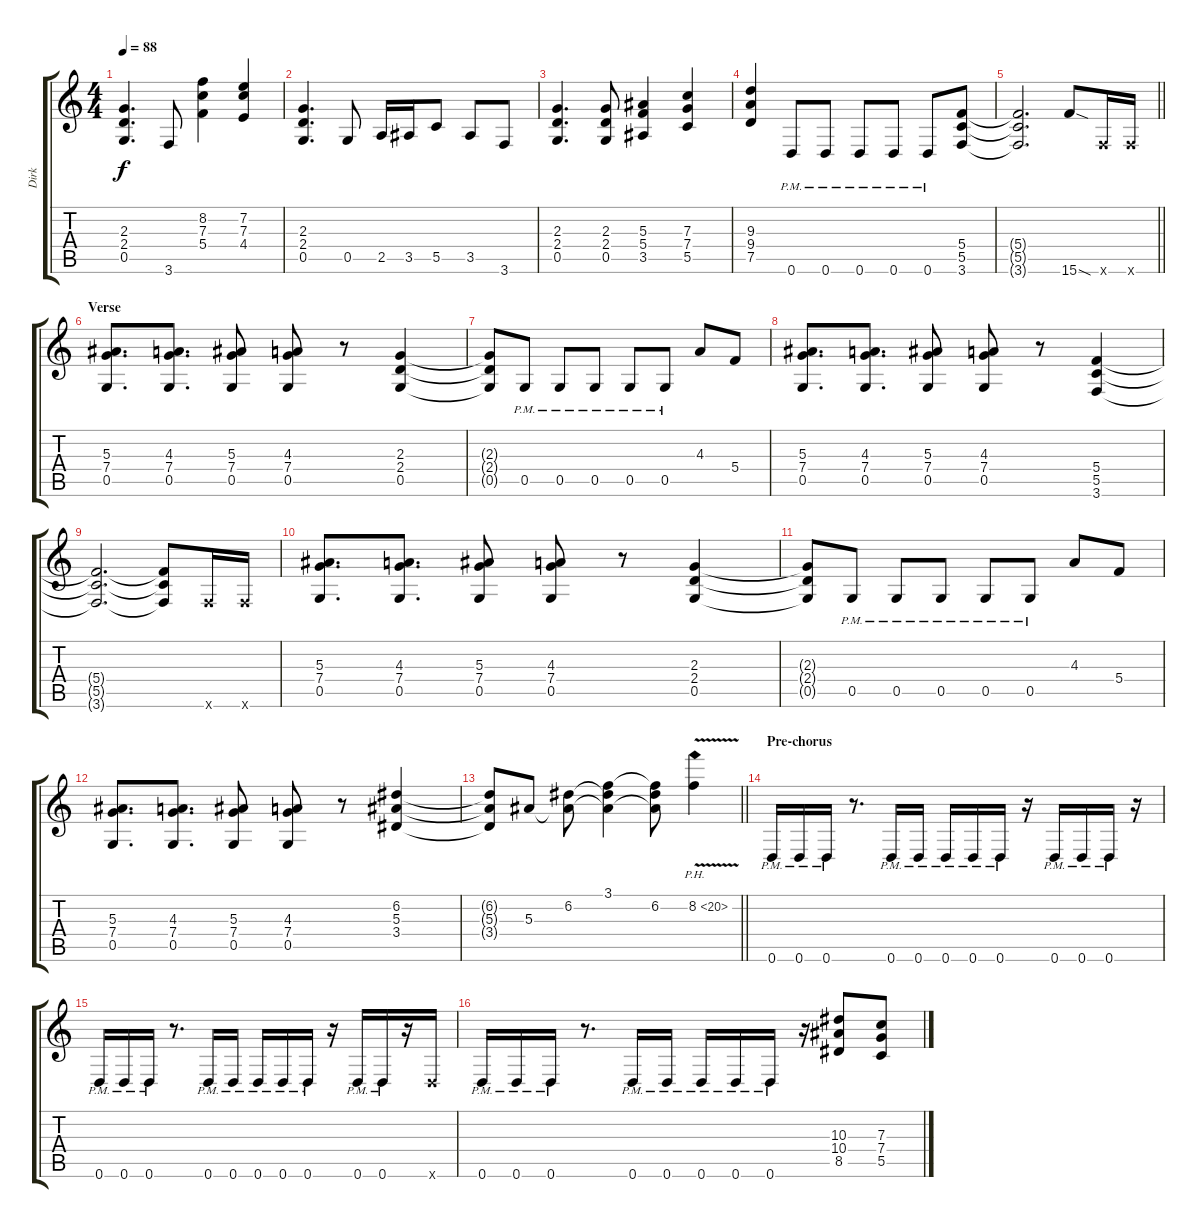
\track ("Dirk" "Dirk") {instrument overdrivenguitar}
\staff {score tabs}
\tuning (D4 A3 F3 C3 G2 D2) {hide}
\ts (4 4)
\tempo 88
\clef g2
\ks c
(2.3 2.4 0.5).4{d dy f} 3.6.8 (8.2 7.3 5.4).4 (7.2 7.3 4.4).4 |
(2.3 2.4 0.5).4{d} 0.5.8 2.5.16 3.5.16 5.5.8 3.5.8 3.6.8 |
(2.3 2.4 0.5).4{d} (2.3 2.4 0.5).8 (5.3 5.4 3.5).4 (7.3 7.4 5.5).4 |
(9.3 9.4 7.5).4 0.6{pm}.8 0.6{pm}.8 0.6{pm}.8 0.6{pm}.8 0.6{pm}.8 (5.4 5.5 3.6).8 |
\barLineRight lightlight
(5.4{t} 5.5{t} 3.6{t}).2{d} 15.6{sod}.8 3.6{x}.16 3.6{x}.16 |
\section ("" "Verse")
(5.3 7.4 0.5).8{d} (4.3 7.4 0.5).8{d} (5.3 7.4 0.5).8 (4.3 7.4 0.5).8 r.8 (2.3 2.4 0.5).4 |
(2.3{t} 2.4{t} 0.5{t}).8 0.5{pm}.8 0.5{pm}.8 0.5{pm}.8 0.5{pm}.8 0.5{pm}.8 4.3.8 5.4.8 |
(5.3 7.4 0.5).8{d} (4.3 7.4 0.5).8{d} (5.3 7.4 0.5).8 (4.3 7.4 0.5).8 r.8 (5.4 5.5 3.6).4 |
(5.4{t} 5.5{t} 3.6{t}).2{d} (5.4{t} 5.5{t} 3.6{t}).8 3.6{x}.16 3.6{x}.16 |
(5.3 7.4 0.5).8{d} (4.3 7.4 0.5).8{d} (5.3 7.4 0.5).8 (4.3 7.4 0.5).8 r.8 (2.3 2.4 0.5).4 |
(2.3{t} 2.4{t} 0.5{t}).8 0.5{pm}.8 0.5{pm}.8 0.5{pm}.8 0.5{pm}.8 0.5{pm}.8 4.3.8 5.4.8 |
(5.3 7.4 0.5).8{d} (4.3 7.4 0.5).8{d} (5.3 7.4 0.5).8 (4.3 7.4 0.5).8 r.8 (6.2 5.3 3.4).4 |
\barLineRight lightlight
(6.2{t} 5.3{t} 3.4{t}).8 5.3.8 (6.2 5.3{t}).8 (3.1 6.2{t} 5.3{t}).4 (3.1{t} 6.2 5.3{t}).8 8.2{ph 12 v}.4 |
\section ("" "Pre-chorus")
0.6{pm}.16 0.6{pm}.16 0.6{pm}.16 r.8{d} 0.6{pm}.16 0.6{pm}.16 0.6{pm}.16 0.6{pm}.16 0.6{pm}.16 r.16 0.6{pm}.16 0.6{pm}.16 0.6{pm}.16 r.16 |
0.6{pm}.16 0.6{pm}.16 0.6{pm}.16 r.8{d} 0.6{pm}.16 0.6{pm}.16 0.6{pm}.16 0.6{pm}.16 0.6{pm}.16 r.16 0.6{pm}.16 0.6{pm}.16 r.16 0.6{x}.16 |
0.6{pm}.16 0.6{pm}.16 0.6{pm}.16 r.8{d} 0.6{pm}.16 0.6{pm}.16 0.6{pm}.16 0.6{pm}.16 0.6{pm}.16 r.16 (10.3 10.4 8.5).8 (7.3 7.4 5.5).8
